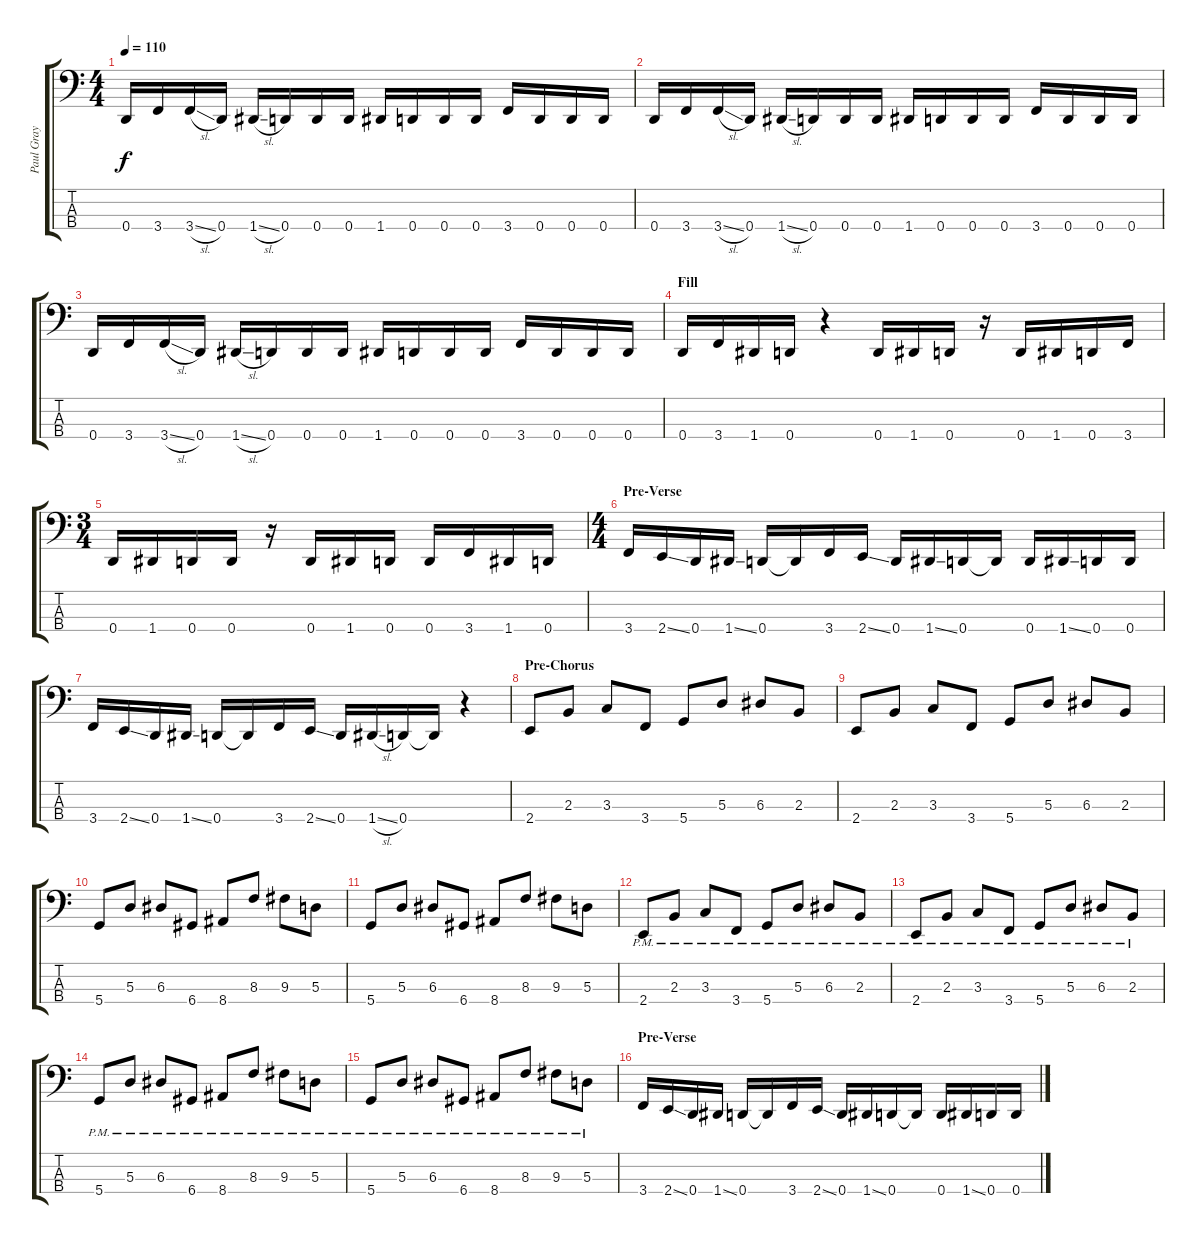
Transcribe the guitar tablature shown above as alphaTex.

\track ("Paul Gray" "Paul Gray") {instrument electricbasspick}
\staff {score tabs}
\tuning (G2 D2 A1 D1) {hide}
\ts (4 4)
\tempo 110
\clef f4
\ks c
0.4.16{dy f} 3.4.16 3.4{sl}.16 0.4.16 1.4{sl}.16 0.4.16 0.4.16 0.4.16 1.4.16 0.4.16 0.4.16 0.4.16 3.4.16 0.4.16 0.4.16 0.4.16 |
0.4.16 3.4.16 3.4{sl}.16 0.4.16 1.4{sl}.16 0.4.16 0.4.16 0.4.16 1.4.16 0.4.16 0.4.16 0.4.16 3.4.16 0.4.16 0.4.16 0.4.16 |
0.4.16 3.4.16 3.4{sl}.16 0.4.16 1.4{sl}.16 0.4.16 0.4.16 0.4.16 1.4.16 0.4.16 0.4.16 0.4.16 3.4.16 0.4.16 0.4.16 0.4.16 |
\section ("" "Fill")
0.4.16 3.4.16 1.4.16 0.4.16 r.4 0.4.16 1.4.16 0.4.16 r.16 0.4.16 1.4.16 0.4.16 3.4.16 |
\ts (3 4)
0.4.16 1.4.16 0.4.16 0.4.16 r.16 0.4.16 1.4.16 0.4.16 0.4.16 3.4.16 1.4.16 0.4.16 |
\ts (4 4)
\section ("" "Pre-Verse")
3.4.16 2.4{ss}.16 0.4.16 1.4{ss}.16 0.4.16 0.4{t}.16 3.4.16 2.4{ss}.16 0.4.16 1.4{ss}.16 0.4.16 0.4{t}.16 0.4.16 1.4{ss}.16 0.4.16 0.4.16 |
3.4.16 2.4{ss}.16 0.4.16 1.4{ss}.16 0.4.16 0.4{t}.16 3.4.16 2.4{ss}.16 0.4.16 1.4{sl}.16 0.4.16 0.4{t}.16 r.4 |
\section ("" "Pre-Chorus")
2.4.8 2.3.8 3.3.8 3.4.8 5.4.8 5.3.8 6.3.8 2.3.8 |
2.4.8 2.3.8 3.3.8 3.4.8 5.4.8 5.3.8 6.3.8 2.3.8 |
5.4.8 5.3.8 6.3.8 6.4.8 8.4.8 8.3.8 9.3.8 5.3.8 |
5.4.8 5.3.8 6.3.8 6.4.8 8.4.8 8.3.8 9.3.8 5.3.8 |
2.4{pm}.8 2.3{pm}.8 3.3{pm}.8 3.4{pm}.8 5.4{pm}.8 5.3{pm}.8 6.3{pm}.8 2.3{pm}.8 |
2.4{pm}.8 2.3{pm}.8 3.3{pm}.8 3.4{pm}.8 5.4{pm}.8 5.3{pm}.8 6.3{pm}.8 2.3{pm}.8 |
5.4{pm}.8 5.3{pm}.8 6.3{pm}.8 6.4{pm}.8 8.4{pm}.8 8.3{pm}.8 9.3{pm}.8 5.3{pm}.8 |
5.4{pm}.8 5.3{pm}.8 6.3{pm}.8 6.4{pm}.8 8.4{pm}.8 8.3{pm}.8 9.3{pm}.8 5.3{pm}.8 |
\section ("" "Pre-Verse")
3.4.16 2.4{ss}.16 0.4.16 1.4{ss}.16 0.4.16 0.4{t}.16 3.4.16 2.4{ss}.16 0.4.16 1.4{ss}.16 0.4.16 0.4{t}.16 0.4.16 1.4{ss}.16 0.4.16 0.4.16
